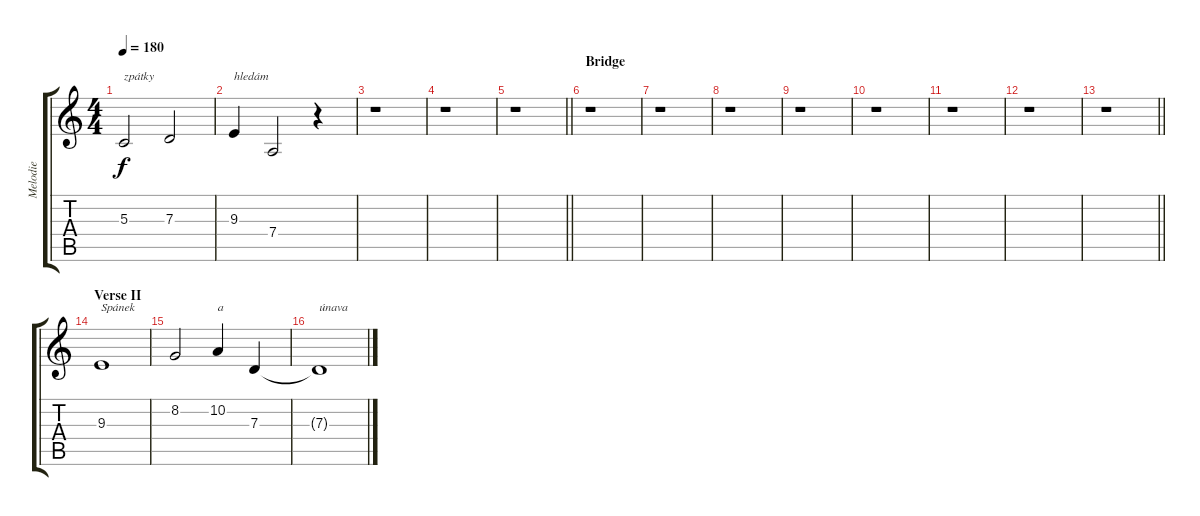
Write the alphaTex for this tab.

\track ("Melodie" "Melodie") {instrument synthbrass1}
\staff {score tabs}
\tuning (E4 B3 G3 D3 A2 E2) {hide}
\ts (4 4)
\tempo 180
\clef g2
\ks c
5.3.2{txt "zpátky" dy f} 7.3.2 |
9.3.4{txt "hledám"} 7.4.2 r.4 |
r.1 |
r.1 |
\barLineRight lightlight
r.1 |
\section ("" "Bridge")
r.1 |
r.1 |
r.1 |
r.1 |
r.1 |
r.1 |
r.1 |
\barLineRight lightlight
r.1 |
\section ("" "Verse II")
9.3.1{txt "Spánek"} |
8.2.2 10.2.4{txt "a "} 7.3.4 |
7.3{t}.1{txt "únava"}
